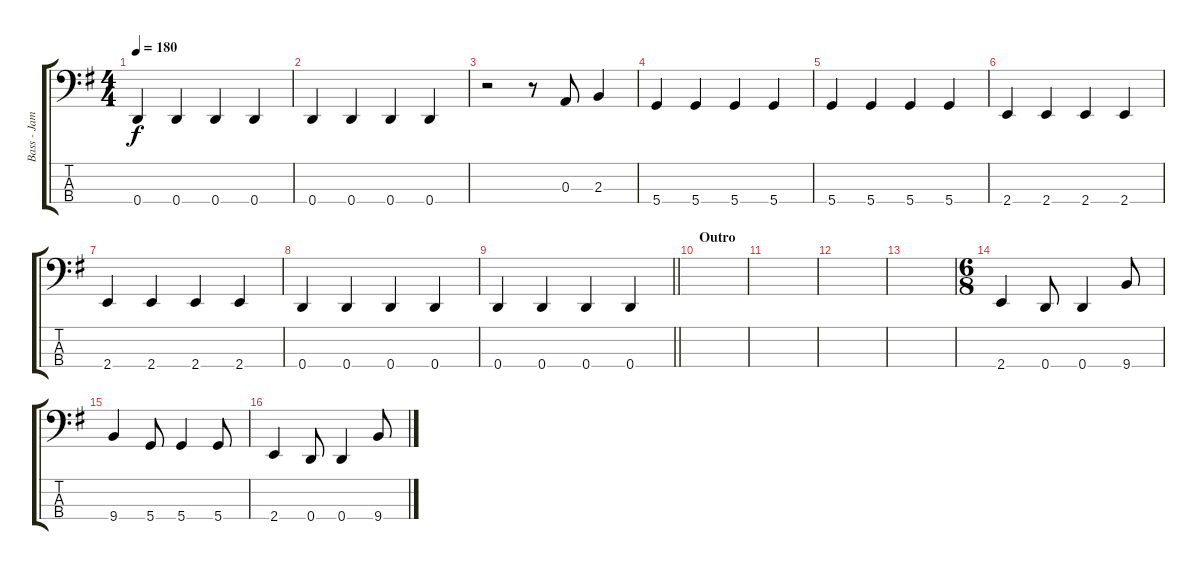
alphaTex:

\track ("Bass - James Johnston" "Bass - Jam") {instrument electricbassfinger}
\staff {score tabs}
\tuning (G2 D2 A1 D1) {hide}
\ts (4 4)
\tempo 180
\clef f4
\ks eminor
0.4.4{dy f} 0.4.4 0.4.4 0.4.4 |
0.4.4 0.4.4 0.4.4 0.4.4 |
r.2 r.8 0.3.8 2.3.4 |
5.4.4 5.4.4 5.4.4 5.4.4 |
5.4.4 5.4.4 5.4.4 5.4.4 |
2.4.4 2.4.4 2.4.4 2.4.4 |
2.4.4 2.4.4 2.4.4 2.4.4 |
0.4.4 0.4.4 0.4.4 0.4.4 |
\barLineRight lightlight
0.4.4 0.4.4 0.4.4 0.4.4 |
\section ("" "Outro")
|
|
|
|
\ts (6 8)
2.4.4 0.4.8 0.4.4 9.4.8 |
9.4.4 5.4.8 5.4.4 5.4.8 |
2.4.4 0.4.8 0.4.4 9.4.8
